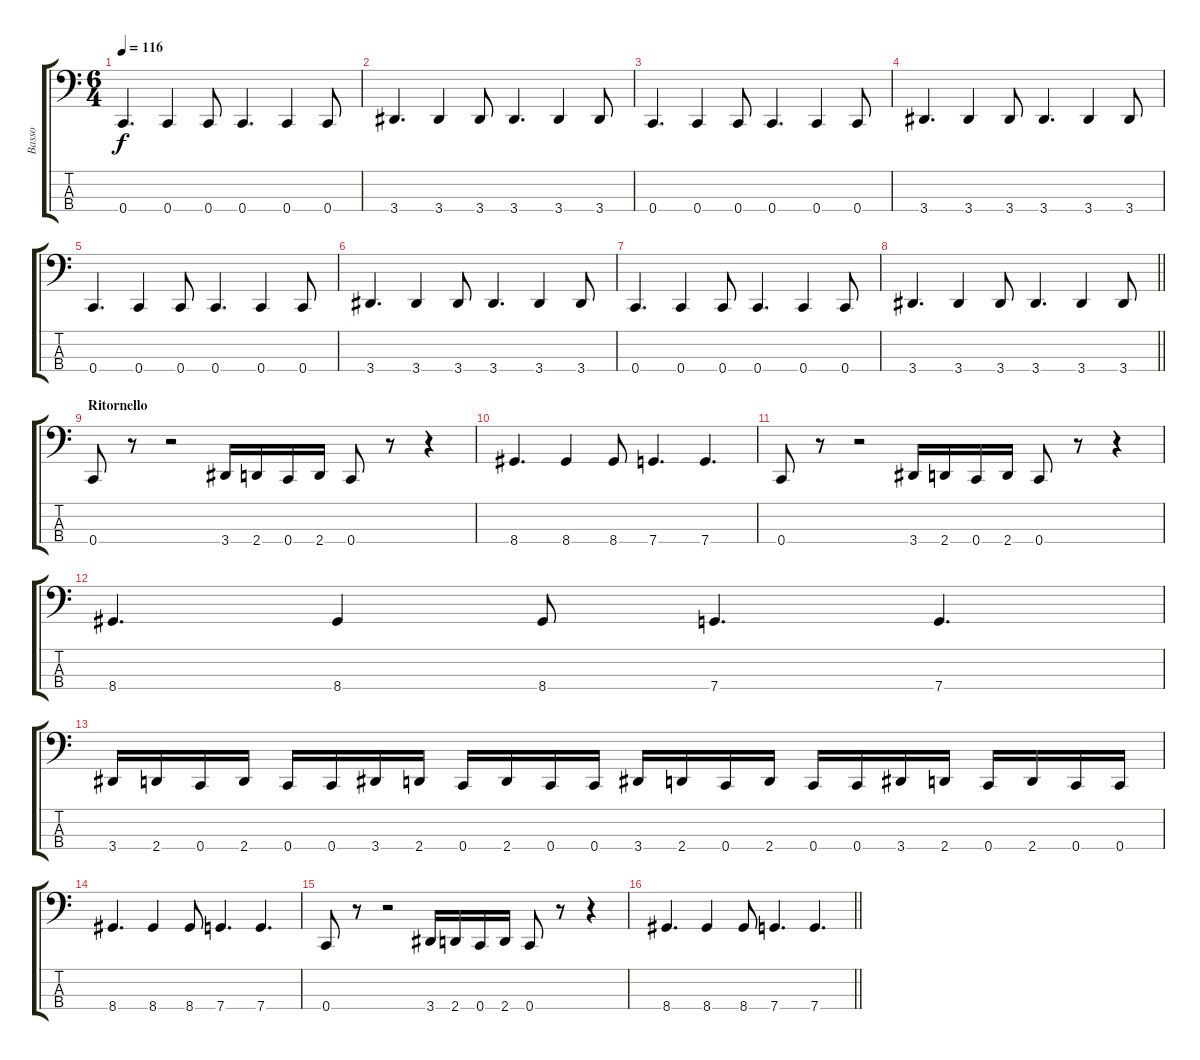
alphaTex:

\track ("Basso" "Basso") {instrument electricbassfinger}
\staff {score tabs}
\tuning (F2 C2 G1 C1) {hide}
\ts (6 4)
\tempo 116
\clef f4
\ks c
0.4.4{d dy f} 0.4.4 0.4.8 0.4.4{d} 0.4.4 0.4.8 |
3.4.4{d} 3.4.4 3.4.8 3.4.4{d} 3.4.4 3.4.8 |
0.4.4{d} 0.4.4 0.4.8 0.4.4{d} 0.4.4 0.4.8 |
3.4.4{d} 3.4.4 3.4.8 3.4.4{d} 3.4.4 3.4.8 |
0.4.4{d} 0.4.4 0.4.8 0.4.4{d} 0.4.4 0.4.8 |
3.4.4{d} 3.4.4 3.4.8 3.4.4{d} 3.4.4 3.4.8 |
0.4.4{d} 0.4.4 0.4.8 0.4.4{d} 0.4.4 0.4.8 |
\barLineRight lightlight
3.4.4{d} 3.4.4 3.4.8 3.4.4{d} 3.4.4 3.4.8 |
\section ("" "Ritornello")
0.4.8 r.8 r.2 3.4.16 2.4.16 0.4.16 2.4.16 0.4.8 r.8 r.4 |
8.4.4{d} 8.4.4 8.4.8 7.4.4{d} 7.4.4{d} |
0.4.8 r.8 r.2 3.4.16 2.4.16 0.4.16 2.4.16 0.4.8 r.8 r.4 |
8.4.4{d} 8.4.4 8.4.8 7.4.4{d} 7.4.4{d} |
3.4.16 2.4.16 0.4.16 2.4.16 0.4.16 0.4.16 3.4.16 2.4.16 0.4.16 2.4.16 0.4.16 0.4.16 3.4.16 2.4.16 0.4.16 2.4.16 0.4.16 0.4.16 3.4.16 2.4.16 0.4.16 2.4.16 0.4.16 0.4.16 |
8.4.4{d} 8.4.4 8.4.8 7.4.4{d} 7.4.4{d} |
0.4.8 r.8 r.2 3.4.16 2.4.16 0.4.16 2.4.16 0.4.8 r.8 r.4 |
\barLineRight lightlight
8.4.4{d} 8.4.4 8.4.8 7.4.4{d} 7.4.4{d}
